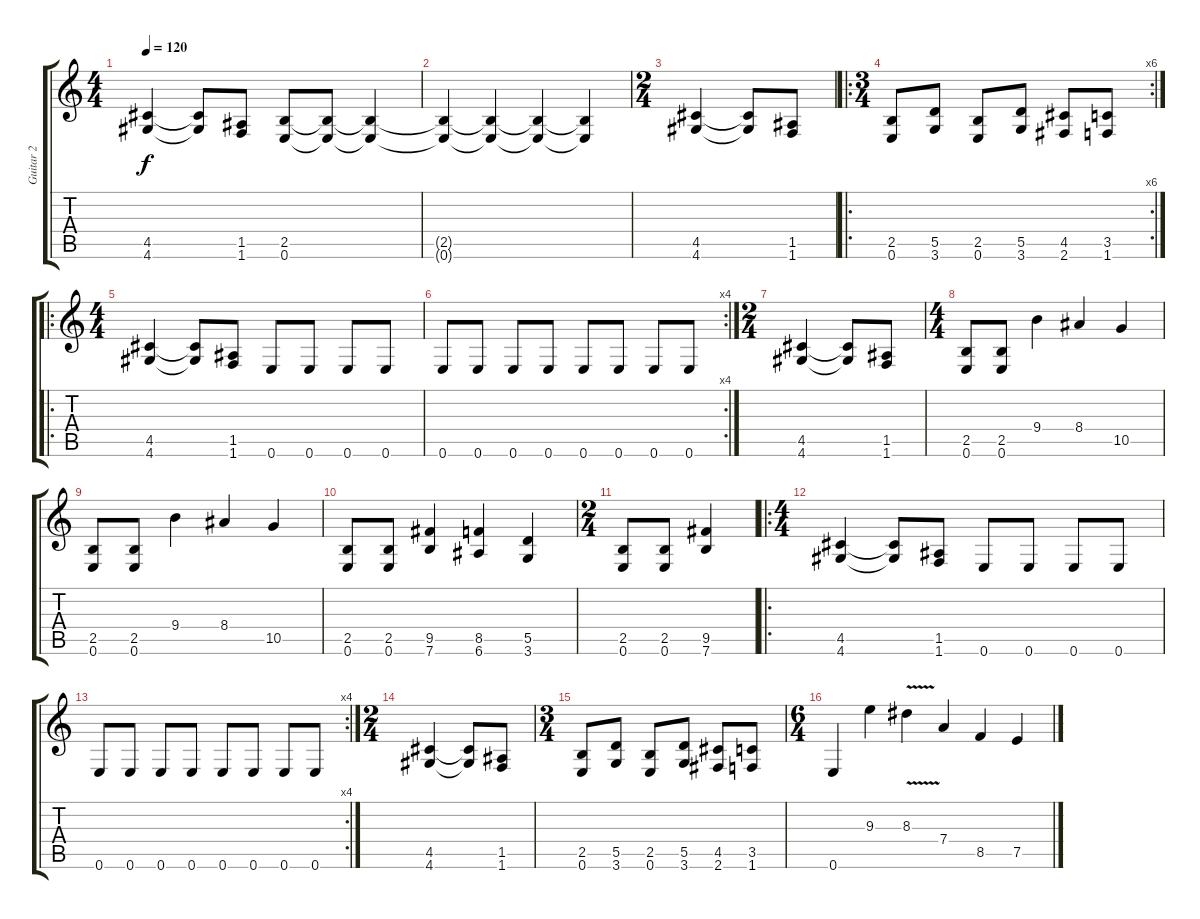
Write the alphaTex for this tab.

\track ("Guitar 2" "Guitar 2") {instrument distortionguitar}
\staff {score tabs}
\tuning (E4 B3 G3 D3 A2 E2) {hide}
\ts (4 4)
\tempo 120
\clef g2
\ks c
(4.5 4.6).4{dy f instrument distortionguitar} (4.5{t} 4.6{t}).8 (1.5 1.6).8 (2.5 0.6).8 (2.5{t} 0.6{t}).8 (2.5{t} 0.6{t}).4 |
(2.5{t} 0.6{t}).4 (2.5{t} 0.6{t}).4 (2.5{t} 0.6{t}).4 (2.5{t} 0.6{t}).4 |
\ts (2 4)
(4.5 4.6).4 (4.5{t} 4.6{t}).8 (1.5 1.6).8 |
\ro
\rc 6
\ts (3 4)
(2.5 0.6).8 (5.5 3.6).8 (2.5 0.6).8 (5.5 3.6).8 (4.5 2.6).8 (3.5 1.6).8 |
\ro
\ts (4 4)
(4.5 4.6).4 (4.5{t} 4.6{t}).8 (1.5 1.6).8 0.6.8 0.6.8 0.6.8 0.6.8 |
\rc 4
0.6.8 0.6.8 0.6.8 0.6.8 0.6.8 0.6.8 0.6.8 0.6.8 |
\ts (2 4)
(4.5 4.6).4 (4.5{t} 4.6{t}).8 (1.5 1.6).8 |
\ts (4 4)
(2.5 0.6).8 (2.5 0.6).8 9.4.4 8.4.4 10.5.4 |
(2.5 0.6).8 (2.5 0.6).8 9.4.4 8.4.4 10.5.4 |
(2.5 0.6).8 (2.5 0.6).8 (9.5 7.6).4 (8.5 6.6).4 (5.5 3.6).4 |
\ts (2 4)
(2.5 0.6).8 (2.5 0.6).8 (9.5 7.6).4 |
\ro
\ts (4 4)
(4.5 4.6).4 (4.5{t} 4.6{t}).8 (1.5 1.6).8 0.6.8 0.6.8 0.6.8 0.6.8 |
\rc 4
0.6.8 0.6.8 0.6.8 0.6.8 0.6.8 0.6.8 0.6.8 0.6.8 |
\ts (2 4)
(4.5 4.6).4 (4.5{t} 4.6{t}).8 (1.5 1.6).8 |
\ts (3 4)
(2.5 0.6).8 (5.5 3.6).8 (2.5 0.6).8 (5.5 3.6).8 (4.5 2.6).8 (3.5 1.6).8 |
\ts (6 4)
0.6.4 9.3.4 8.3{v}.4 7.4.4 8.5.4 7.5.4
